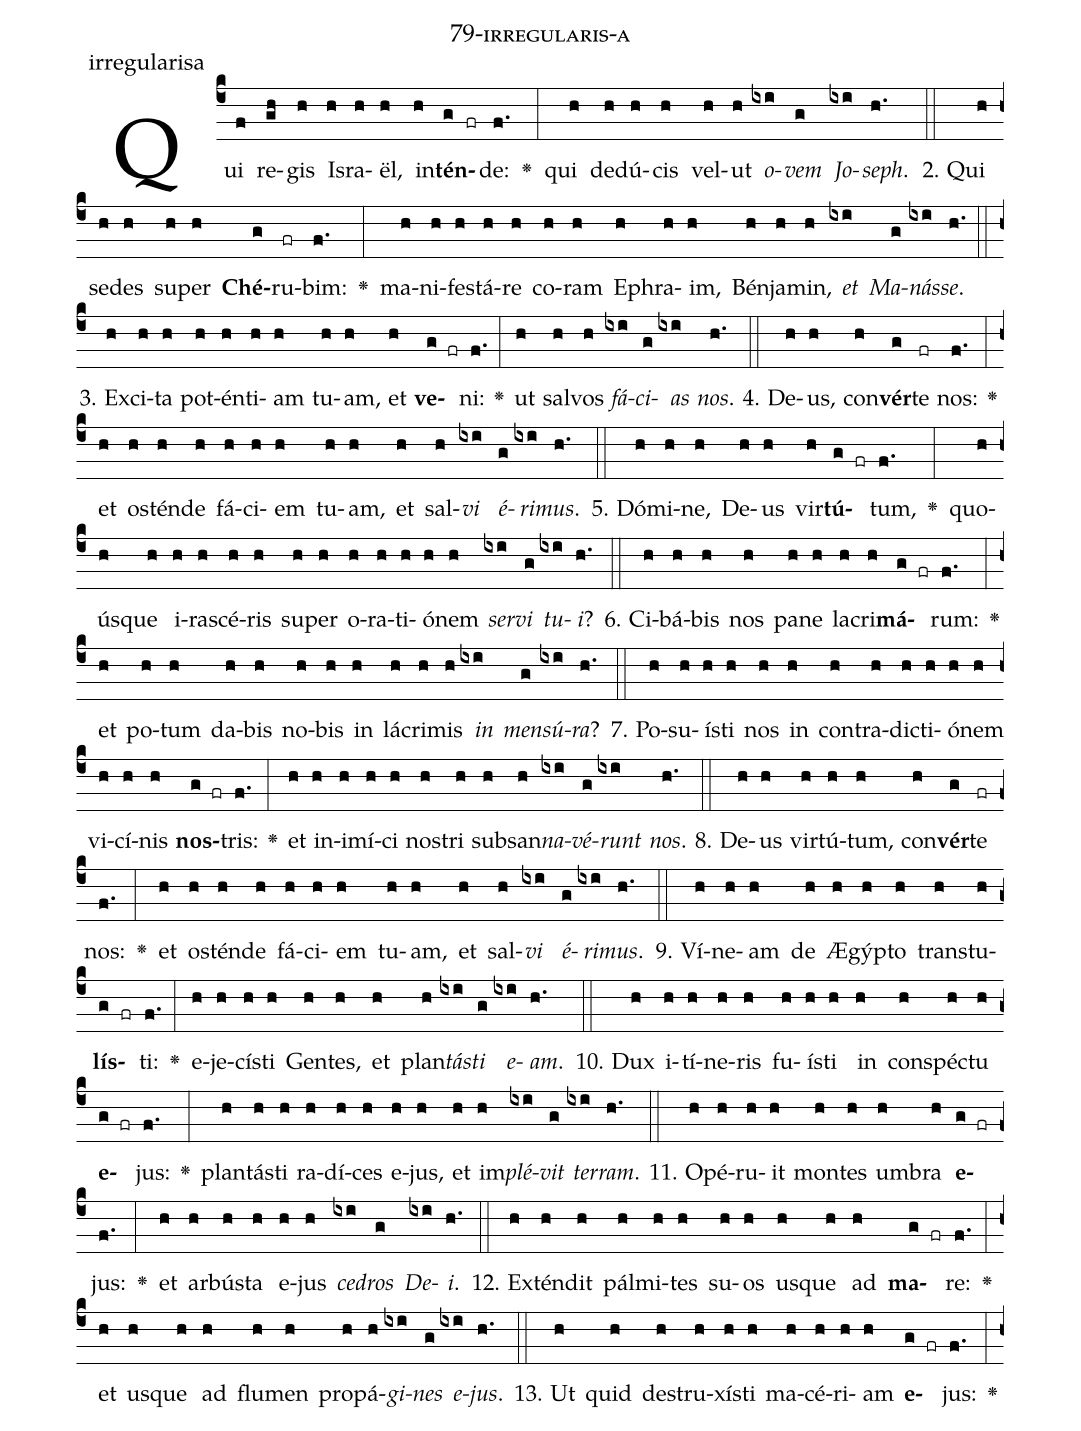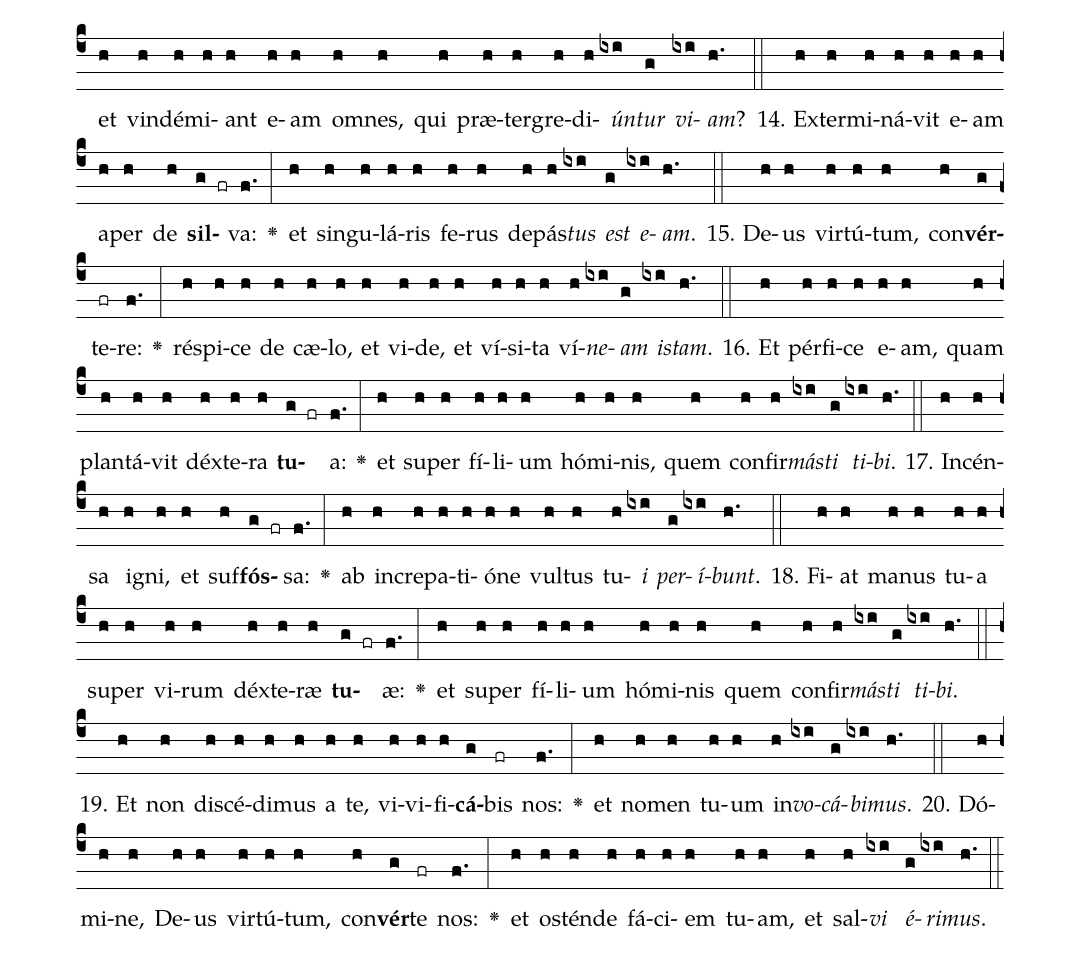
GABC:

name: 79-irregularis-a;
annotation: irregularisa;
%%
(c4)Qui(f) re(gh)gis(h) Is(h)ra(h)ël,(h) in(h)<b>tén</b>(g fr)de:(f.) <v>\greheightstar</v>(:) qui(h) de(h)dú(h)cis(h) vel(h)ut(h) <i>o</i>(ixi)<i>vem</i>(g) <i>Jo</i>(ixi)<i>seph</i>.(h.) (::)
2. Qui(h) se(h)des(h) su(h)per(h) <b>Ché</b>(g)ru(fr)bim:(f.) <v>\greheightstar</v>(:) ma(h)ni(h)fes(h)tá(h)re(h) co(h)ram(h) E(h)phra(h)im,(h) Bén(h)ja(h)min,(h) <i>et</i>(ixi) <i>Ma</i>(g)<i>nás</i>(ixi)<i>se</i>.(h.) (::)
3. Ex(h)ci(h)ta(h) pot(h)én(h)ti(h)am(h) tu(h)am,(h) et(h) <b>ve</b>(g fr)ni:(f.) <v>\greheightstar</v>(:) ut(h) sal(h)vos(h) <i>fá</i>(ixi)<i>ci</i>(g)<i>as</i>(ixi) <i>nos</i>.(h.) (::)
4. De(h)us,(h) con(h)<b>vér</b>(g)te(fr) nos:(f.) <v>\greheightstar</v>(:) et(h) os(h)tén(h)de(h) fá(h)ci(h)em(h) tu(h)am,(h) et(h) sal(h)<i>vi</i>(ixi) <i>é</i>(g)<i>ri</i>(ixi)<i>mus</i>.(h.) (::)
5. Dó(h)mi(h)ne,(h) De(h)us(h) vir(h)<b>tú</b>(g fr)tum,(f.) <v>\greheightstar</v>(:) quo(h)ús(h)que(h) i(h)ra(h)scé(h)ris(h) su(h)per(h) o(h)ra(h)ti(h)ó(h)nem(h) <i>ser</i>(ixi)<i>vi</i>(g) <i>tu</i>(ixi)<i>i</i>?(h.) (::)
6. Ci(h)bá(h)bis(h) nos(h) pa(h)ne(h) la(h)cri(h)<b>má</b>(g fr)rum:(f.) <v>\greheightstar</v>(:) et(h) po(h)tum(h) da(h)bis(h) no(h)bis(h) in(h) lá(h)cri(h)mis(h) <i>in</i>(ixi) <i>men</i>(g)<i>sú</i>(ixi)<i>ra</i>?(h.) (::)
7. Po(h)su(h)ís(h)ti(h) nos(h) in(h) con(h)tra(h)dic(h)ti(h)ó(h)nem(h) vi(h)cí(h)nis(h) <b>nos</b>(g fr)tris:(f.) <v>\greheightstar</v>(:) et(h) in(h)i(h)mí(h)ci(h) nos(h)tri(h) sub(h)san(h)<i>na</i>(ixi)<i>vé</i>(g)<i>runt</i>(ixi) <i>nos</i>.(h.) (::)
8. De(h)us(h) vir(h)tú(h)tum,(h) con(h)<b>vér</b>(g)te(fr) nos:(f.) <v>\greheightstar</v>(:) et(h) os(h)tén(h)de(h) fá(h)ci(h)em(h) tu(h)am,(h) et(h) sal(h)<i>vi</i>(ixi) <i>é</i>(g)<i>ri</i>(ixi)<i>mus</i>.(h.) (::)
9. Ví(h)ne(h)am(h) de(h) Æ(h)gýp(h)to(h) trans(h)tu(h)<b>lís</b>(g fr)ti:(f.) <v>\greheightstar</v>(:) e(h)je(h)cís(h)ti(h) Gen(h)tes,(h) et(h) plan(h)<i>tás</i>(ixi)<i>ti</i>(g) <i>e</i>(ixi)<i>am</i>.(h.) (::)
10. Dux(h) i(h)tí(h)ne(h)ris(h) fu(h)ís(h)ti(h) in(h) con(h)spéc(h)tu(h) <b>e</b>(g fr)jus:(f.) <v>\greheightstar</v>(:) plan(h)tás(h)ti(h) ra(h)dí(h)ces(h) e(h)jus,(h) et(h) im(h)<i>plé</i>(ixi)<i>vit</i>(g) <i>ter</i>(ixi)<i>ram</i>.(h.) (::)
11. O(h)pé(h)ru(h)it(h) mon(h)tes(h) um(h)bra(h) <b>e</b>(g fr)jus:(f.) <v>\greheightstar</v>(:) et(h) ar(h)bús(h)ta(h) e(h)jus(h) <i>ce</i>(ixi)<i>dros</i>(g) <i>De</i>(ixi)<i>i</i>.(h.) (::)
12. Ex(h)tén(h)dit(h) pál(h)mi(h)tes(h) su(h)os(h) us(h)que(h) ad(h) <b>ma</b>(g fr)re:(f.) <v>\greheightstar</v>(:) et(h) us(h)que(h) ad(h) flu(h)men(h) pro(h)pá(h)<i>gi</i>(ixi)<i>nes</i>(g) <i>e</i>(ixi)<i>jus</i>.(h.) (::)
13. Ut(h) quid(h) de(h)stru(h)xís(h)ti(h) ma(h)cé(h)ri(h)am(h) <b>e</b>(g fr)jus:(f.) <v>\greheightstar</v>(:) et(h) vin(h)dé(h)mi(h)ant(h) e(h)am(h) om(h)nes,(h) qui(h) præ(h)ter(h)gre(h)di(h)<i>ún</i>(ixi)<i>tur</i>(g) <i>vi</i>(ixi)<i>am</i>?(h.) (::)
14. Ex(h)ter(h)mi(h)ná(h)vit(h) e(h)am(h) a(h)per(h) de(h) <b>sil</b>(g fr)va:(f.) <v>\greheightstar</v>(:) et(h) sin(h)gu(h)lá(h)ris(h) fe(h)rus(h) de(h)pás(h)<i>tus</i>(ixi) <i>est</i>(g) <i>e</i>(ixi)<i>am</i>.(h.) (::)
15. De(h)us(h) vir(h)tú(h)tum,(h) con(h)<b>vér</b>(g)te(fr)re:(f.) <v>\greheightstar</v>(:) ré(h)spi(h)ce(h) de(h) cæ(h)lo,(h) et(h) vi(h)de,(h) et(h) ví(h)si(h)ta(h) ví(h)<i>ne</i>(ixi)<i>am</i>(g) <i>is</i>(ixi)<i>tam</i>.(h.) (::)
16. Et(h) pér(h)fi(h)ce(h) e(h)am,(h) quam(h) plan(h)tá(h)vit(h) déx(h)te(h)ra(h) <b>tu</b>(g fr)a:(f.) <v>\greheightstar</v>(:) et(h) su(h)per(h) fí(h)li(h)um(h) hó(h)mi(h)nis,(h) quem(h) con(h)fir(h)<i>más</i>(ixi)<i>ti</i>(g) <i>ti</i>(ixi)<i>bi</i>.(h.) (::)
17. In(h)cén(h)sa(h) i(h)gni,(h) et(h) suf(h)<b>fós</b>(g fr)sa:(f.) <v>\greheightstar</v>(:) ab(h) in(h)cre(h)pa(h)ti(h)ó(h)ne(h) vul(h)tus(h) tu(h)<i>i</i>(ixi) <i>per</i>(g)<i>í</i>(ixi)<i>bunt</i>.(h.) (::)
18. Fi(h)at(h) ma(h)nus(h) tu(h)a(h) su(h)per(h) vi(h)rum(h) déx(h)te(h)ræ(h) <b>tu</b>(g fr)æ:(f.) <v>\greheightstar</v>(:) et(h) su(h)per(h) fí(h)li(h)um(h) hó(h)mi(h)nis(h) quem(h) con(h)fir(h)<i>más</i>(ixi)<i>ti</i>(g) <i>ti</i>(ixi)<i>bi</i>.(h.) (::)
19. Et(h) non(h) di(h)scé(h)di(h)mus(h) a(h) te,(h) vi(h)vi(h)fi(h)<b>cá</b>(g)bis(fr) nos:(f.) <v>\greheightstar</v>(:) et(h) no(h)men(h) tu(h)um(h) in(h)<i>vo</i>(ixi)<i>cá</i>(g)<i>bi</i>(ixi)<i>mus</i>.(h.) (::)
20. Dó(h)mi(h)ne,(h) De(h)us(h) vir(h)tú(h)tum,(h) con(h)<b>vér</b>(g)te(fr) nos:(f.) <v>\greheightstar</v>(:) et(h) os(h)tén(h)de(h) fá(h)ci(h)em(h) tu(h)am,(h) et(h) sal(h)<i>vi</i>(ixi) <i>é</i>(g)<i>ri</i>(ixi)<i>mus</i>.(h.) (::)
